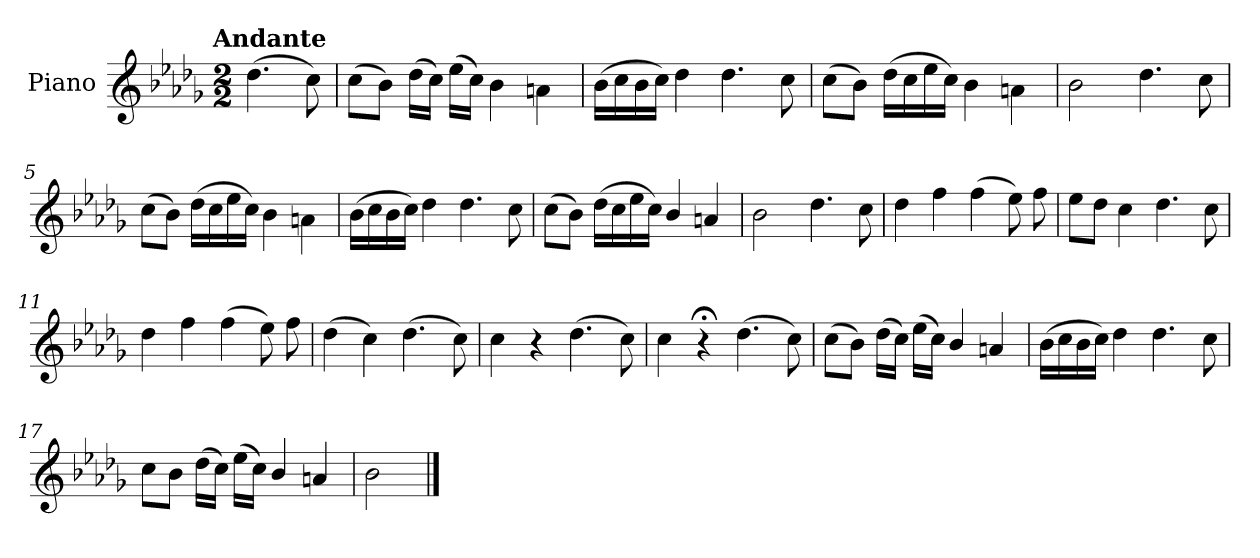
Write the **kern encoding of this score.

**kern
*part1
*staff1
*I"Piano
*I'Pno.
*clefG2
*k[b-e-a-d-g-]
!!LO:TX:omd:t=Andante
*M2/2
*MM92
=
(>4.dd-\
8cc\)
=1
(>8cc\L
8b-\J)
(>16dd-\LL
16cc\JJ)
(>16ee-\LL
16cc\JJ)
4b-\
4an\
=2
(>16b-\LL
16cc\
16b-\
16cc\JJ)
4dd-\
4.dd-\
8cc\
!!LO:LB:g=z
=3
(>8cc\L
8b-\J)
(>16dd-\LL
16cc\
16ee-\
16cc\JJ)
4b-\
4an\
=4
2b-\
4.dd-\
8cc\
=5
(>8cc\L
8b-\J)
(>16dd-\LL
16cc\
16ee-\
16cc\JJ)
4b-\
4an\
=6
(>16b-\LL
16cc\
16b-\
16cc\JJ)
4dd-\
4.dd-\
8cc\
!!LO:LB:g=z
=7
(>8cc\L
8b-\J)
(>16dd-\LL
16cc\
16ee-\
16cc\JJ)
4b-/
4an/
=8
2b-\
4.dd-\
8cc\
=9
4dd-\
4ff\
(>4ff\
8ee-\)
8ff\
=10
8ee-\L
8dd-\J
4cc\
4.dd-\
8cc\
=11
4dd-\
4ff\
(>4ff\
8ee-\)
8ff\
!!LO:LB:g=z
=12
(>4dd-\
4cc\)
(>4.dd-\
8cc\)
=13
4cc\
4r
(>4.dd-\
8cc\)
=14
4cc\
4r;<
(>4.dd-\
8cc\)
=15
(>8cc\L
8b-\J)
(>16dd-\LL
16cc\JJ)
(>16ee-\LL
16cc\JJ)
4b-/
4an/
!!LO:LB:g=z
=16
(>16b-\LL
16cc\
16b-\
16cc\JJ)
4dd-\
4.dd-\
8cc\
=17
8cc\L
8b-\J
(>16dd-\LL
16cc\JJ)
(>16ee-\LL
16cc\JJ)
4b-/
4an/
=18
2b-\
==
*-
